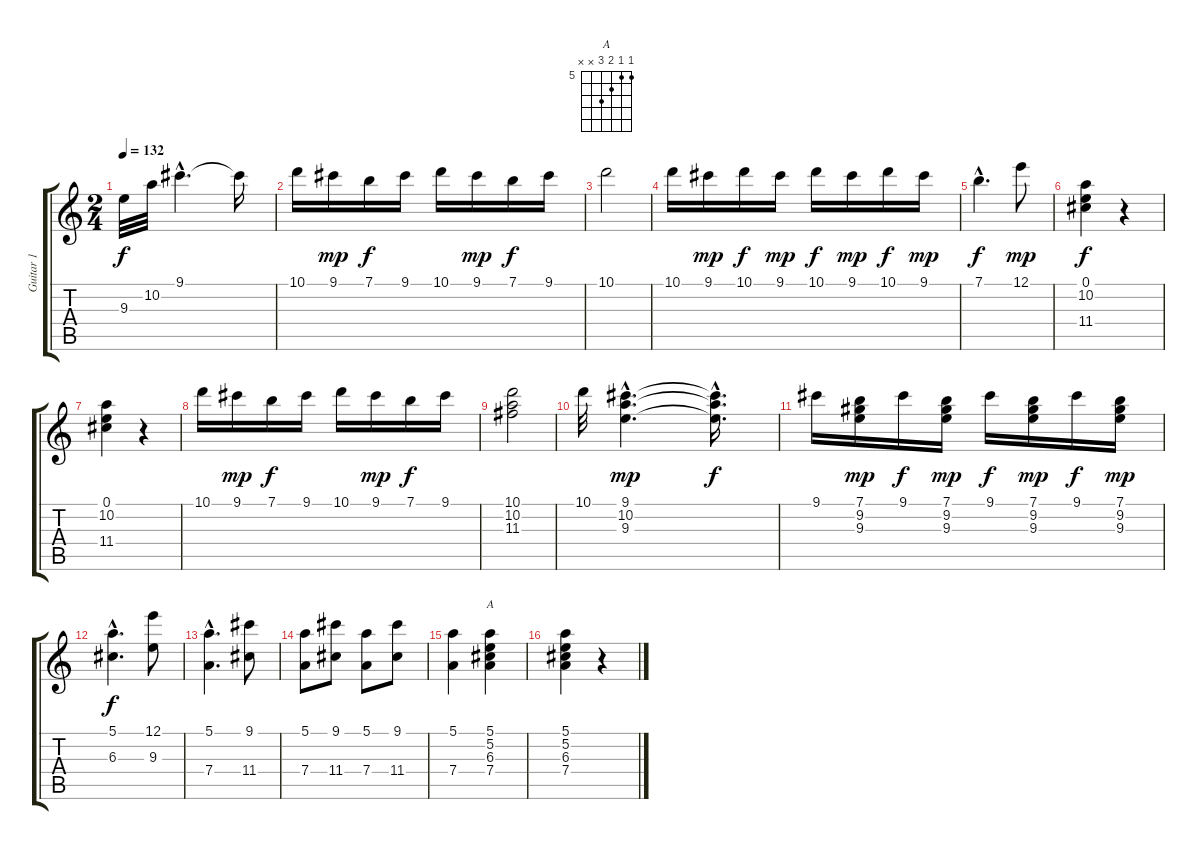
\track ("Guitar 1" "Guitar 1") {instrument acousticguitarnylon}
\staff {score tabs}
\tuning (E4 B3 G3 D3 A2 E2) {hide}
\chord ("A" 5 5 6 7 x x) {firstfret 5}
\ts (2 4)
\tempo 132
\clef g2
\ks c
9.3.32{dy f} 10.2.32 9.1{hac}.4{d} 9.1{t}.16 |
10.1.16 9.1.16{dy mp} 7.1.16{dy f} 9.1.16 10.1.16 9.1.16{dy mp} 7.1.16{dy f} 9.1.16 |
10.1.2 |
10.1.16 9.1.16{dy mp} 10.1.16{dy f} 9.1.16{dy mp} 10.1.16{dy f} 9.1.16{dy mp} 10.1.16{dy f} 9.1.16{dy mp} |
7.1{hac}.4{d dy f} 12.1.8{dy mp} |
(0.1 10.2 11.4).4{dy f} r.4 |
(0.1 10.2 11.4).4 r.4 |
10.1.16 9.1.16{dy mp} 7.1.16{dy f} 9.1.16 10.1.16 9.1.16{dy mp} 7.1.16{dy f} 9.1.16 |
(10.1 10.2 11.3).2 |
10.1.32 (9.1{hac} 10.2{hac} 9.3{hac}).4{d dy mp} (9.1{hac t} 10.2{hac t} 9.3{hac t}).16{d dy f} |
9.1.16 (7.1 9.2 9.3).16{dy mp} 9.1.16{dy f} (7.1 9.2 9.3).16{dy mp} 9.1.16{dy f} (7.1 9.2 9.3).16{dy mp} 9.1.16{dy f} (7.1 9.2 9.3).16{dy mp} |
(5.1{hac} 6.3{hac}).4{d dy f} (12.1 9.3).8 |
(5.1{hac} 7.4{hac}).4{d} (9.1 11.4).8 |
(5.1 7.4).8 (9.1 11.4).8 (5.1 7.4).8 (9.1 11.4).8 |
(5.1 7.4).4 (5.1 5.2 6.3 7.4).4{ch "A"} |
(5.1 5.2 6.3 7.4).4 r.4
